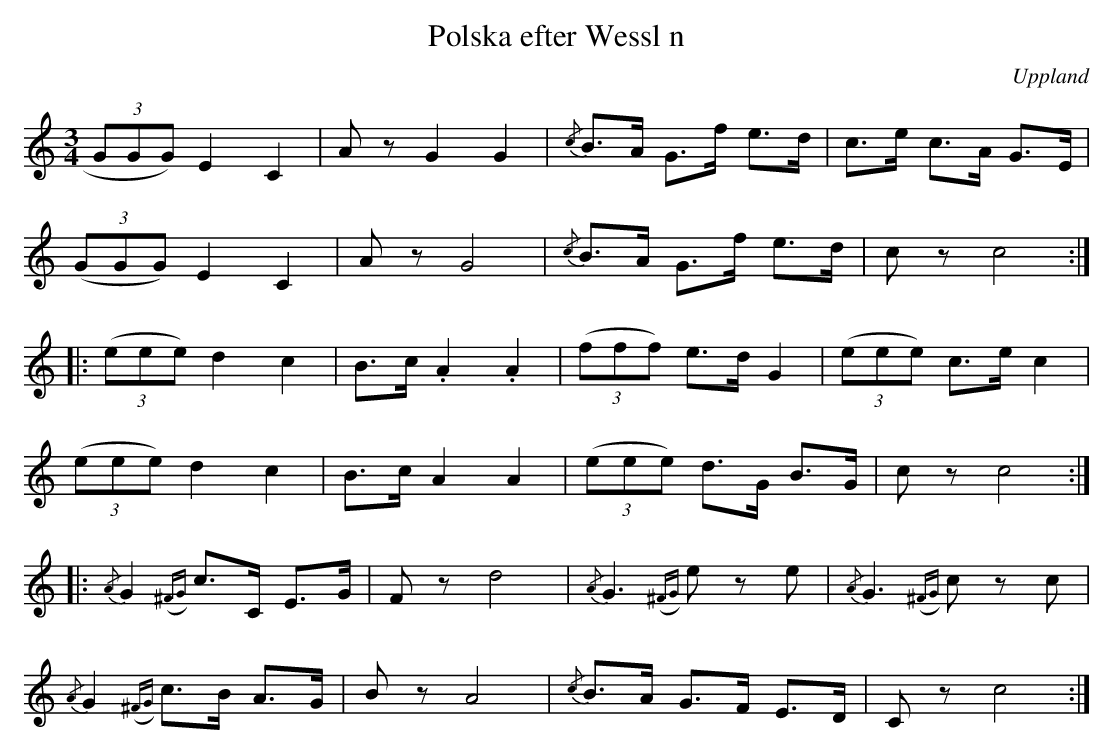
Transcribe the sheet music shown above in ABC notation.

X:1
T:Polska efter Wessl n
O:Uppland
M:3/4
L:1/16
M:3/4
L:1/8
K:C
(3GGG) E2 C2 | Az G2 G2 | {/c}B>A G>f e>d | c>e c>A G>E |
((3GGG) E2 C2 | Az G4 | {/c}B>A G>f e>d | cz c4 ::
((3eee) d2 c2 | B>c .A2 .A2 | ((3fff) e>d G2 | ((3eee) c>e c2 |
((3eee) d2 c2 | B>c A2 A2 | ((3eee) d>G B>G | cz c4 ::
{/A}G2 {(^FG)}c>C E>G | Fz d4 | {/A}G3 {(^FG)}ez e | {/A}G3 {(^FG)}cz c |
{/A}G2 {(^FG)}c>B A>G | Bz A4 | {/c}B>A G>F E>D | Cz c4 :|
